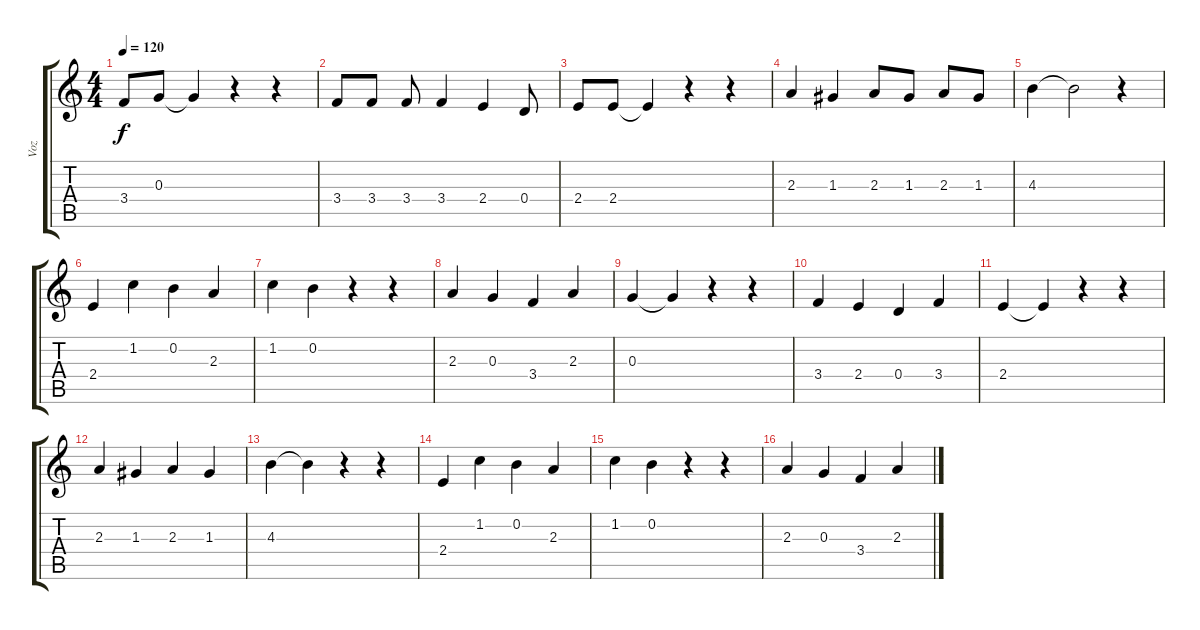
\track ("Voz" "Voz") {instrument acousticguitarnylon}
\staff {score tabs}
\tuning (E4 B3 G3 D3 A2 E2) {hide}
\ts (4 4)
\tempo 120
\clef g2
\ks c
3.4.8{dy f} 0.3.8 0.3{t}.4 r.4 r.4 |
3.4.8 3.4.8 3.4.8 3.4.4 2.4.4 0.4.8 |
2.4.8 2.4.8 2.4{t}.4 r.4 r.4 |
2.3.4 1.3.4 2.3.8 1.3.8 2.3.8 1.3.8 |
4.3.4 4.3{t}.2 r.4 |
2.4.4 1.2.4 0.2.4 2.3.4 |
1.2.4 0.2.4 r.4 r.4 |
2.3.4 0.3.4 3.4.4 2.3.4 |
0.3.4 0.3{t}.4 r.4 r.4 |
3.4.4 2.4.4 0.4.4 3.4.4 |
2.4.4 2.4{t}.4 r.4 r.4 |
2.3.4 1.3.4 2.3.4 1.3.4 |
4.3.4 4.3{t}.4 r.4 r.4 |
2.4.4 1.2.4 0.2.4 2.3.4 |
1.2.4 0.2.4 r.4 r.4 |
2.3.4 0.3.4 3.4.4 2.3.4
